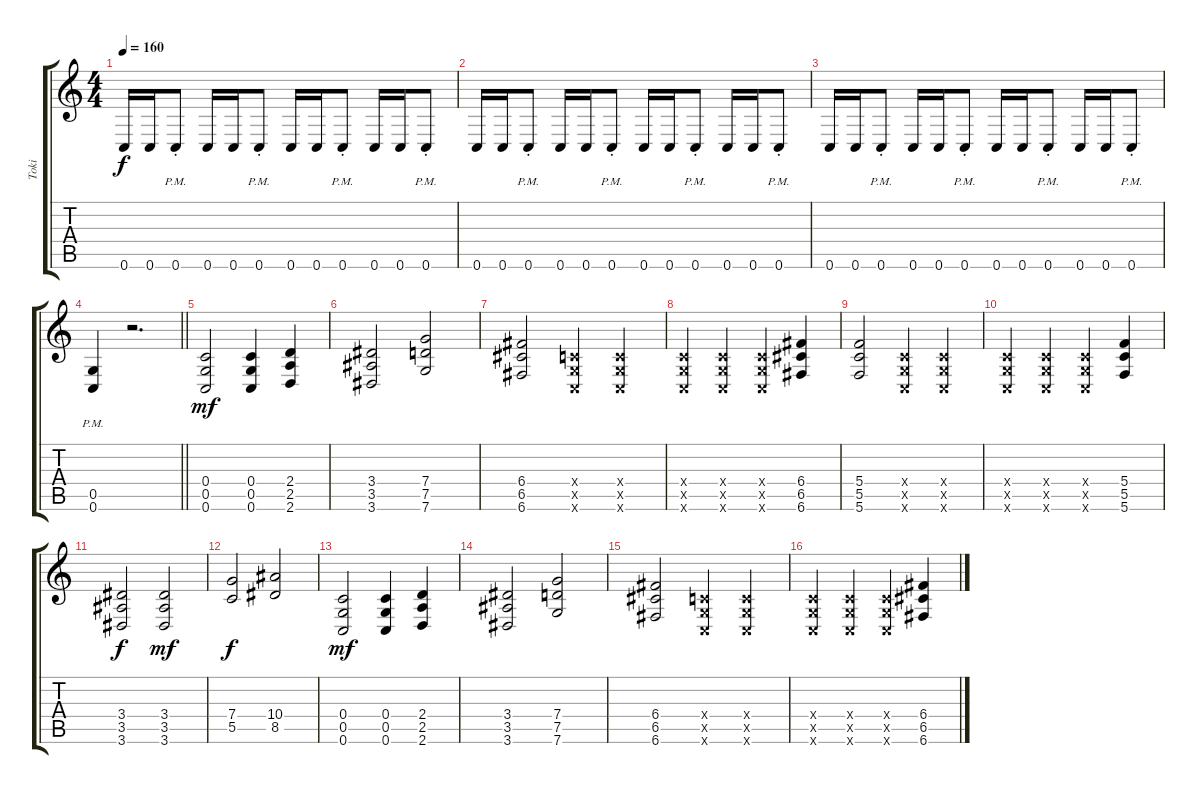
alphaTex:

\track ("Toki" "Toki") {instrument distortionguitar}
\staff {score tabs}
\tuning (D4 A3 F3 C3 G2 C2) {hide}
\ts (4 4)
\tempo 160
\clef g2
\ks c
0.6.16{dy f} 0.6.16 0.6{pm st}.8 0.6.16 0.6.16 0.6{pm st}.8 0.6.16 0.6.16 0.6{pm st}.8 0.6.16 0.6.16 0.6{pm st}.8 |
0.6.16 0.6.16 0.6{pm st}.8 0.6.16 0.6.16 0.6{pm st}.8 0.6.16 0.6.16 0.6{pm st}.8 0.6.16 0.6.16 0.6{pm st}.8 |
0.6.16 0.6.16 0.6{pm st}.8 0.6.16 0.6.16 0.6{pm st}.8 0.6.16 0.6.16 0.6{pm st}.8 0.6.16 0.6.16 0.6{pm st}.8 |
\barLineRight lightlight
(0.5{pm} 0.6{pm}).4 r.2{d} |
(0.4 0.5 0.6).2{dy mf} (0.4 0.5 0.6).4 (2.4 2.5 2.6).4 |
(3.4 3.5 3.6).2 (7.4 7.5 7.6).2 |
(6.4 6.5 6.6).2 (0.4{x} 0.5{x} 0.6{x}).4 (0.4{x} 0.5{x} 0.6{x}).4 |
(0.4{x} 0.5{x} 0.6{x}).4 (0.4{x} 0.5{x} 0.6{x}).4 (0.4{x} 0.5{x} 0.6{x}).4 (6.4 6.5 6.6).4 |
(5.4 5.5 5.6).2 (0.4{x} 0.5{x} 0.6{x}).4 (0.4{x} 0.5{x} 0.6{x}).4 |
(0.4{x} 0.5{x} 0.6{x}).4 (0.4{x} 0.5{x} 0.6{x}).4 (0.4{x} 0.5{x} 0.6{x}).4 (5.4 5.5 5.6).4 |
(3.4 3.5 3.6).2{dy f} (3.4 3.5 3.6).2{dy mf} |
(7.4 5.5).2{dy f} (10.4 8.5).2 |
(0.4 0.5 0.6).2{dy mf} (0.4 0.5 0.6).4 (2.4 2.5 2.6).4 |
(3.4 3.5 3.6).2 (7.4 7.5 7.6).2 |
(6.4 6.5 6.6).2 (0.4{x} 0.5{x} 0.6{x}).4 (0.4{x} 0.5{x} 0.6{x}).4 |
(0.4{x} 0.5{x} 0.6{x}).4 (0.4{x} 0.5{x} 0.6{x}).4 (0.4{x} 0.5{x} 0.6{x}).4 (6.4 6.5 6.6).4
